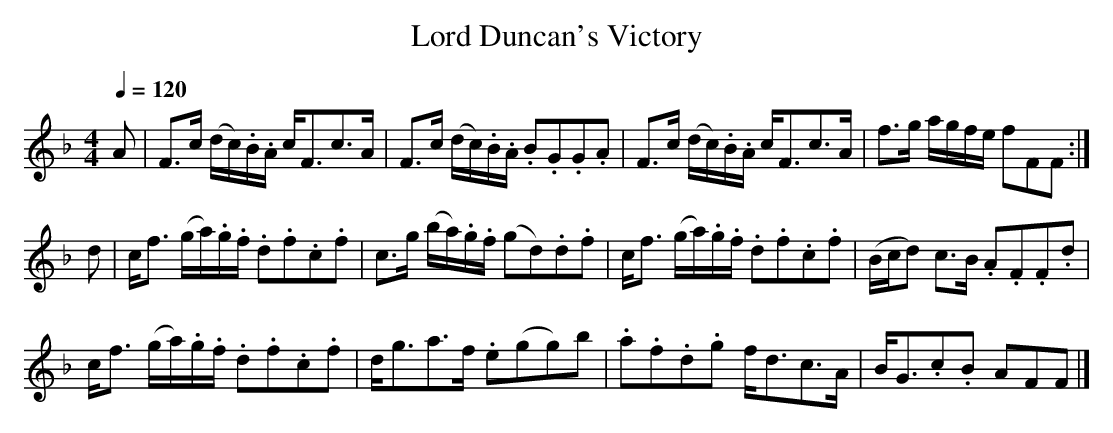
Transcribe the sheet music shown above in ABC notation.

X:1
T:Lord Duncan's Victory
M:4/4
L:1/8
Q:1/4=120
K:F
 A|F>c (d/c/).B/.A/  c<Fc>A | F>c   (d/c/).B/.A/ .B.G.G.A|\
   F>c (d/c/).B/.A/  c<Fc>A | f>g    a/g/f/e/     fFF   :|
 d|c<f (g/a/).g/.f/ .d.f.c.f| c>g   (b/a/).g/.f/ (gd).d.f|\
   c<f (g/a/).g/.f/ .d.f.c.f|(B/c/d) c>B         .A.F.F.d|
   c<f (g/a/).g/.f/ .d.f.c.f| d<ga>f             .e(gg)b |\
  .a.f.d.g           f<dc>A | B<G.c.B             AFF   |]
